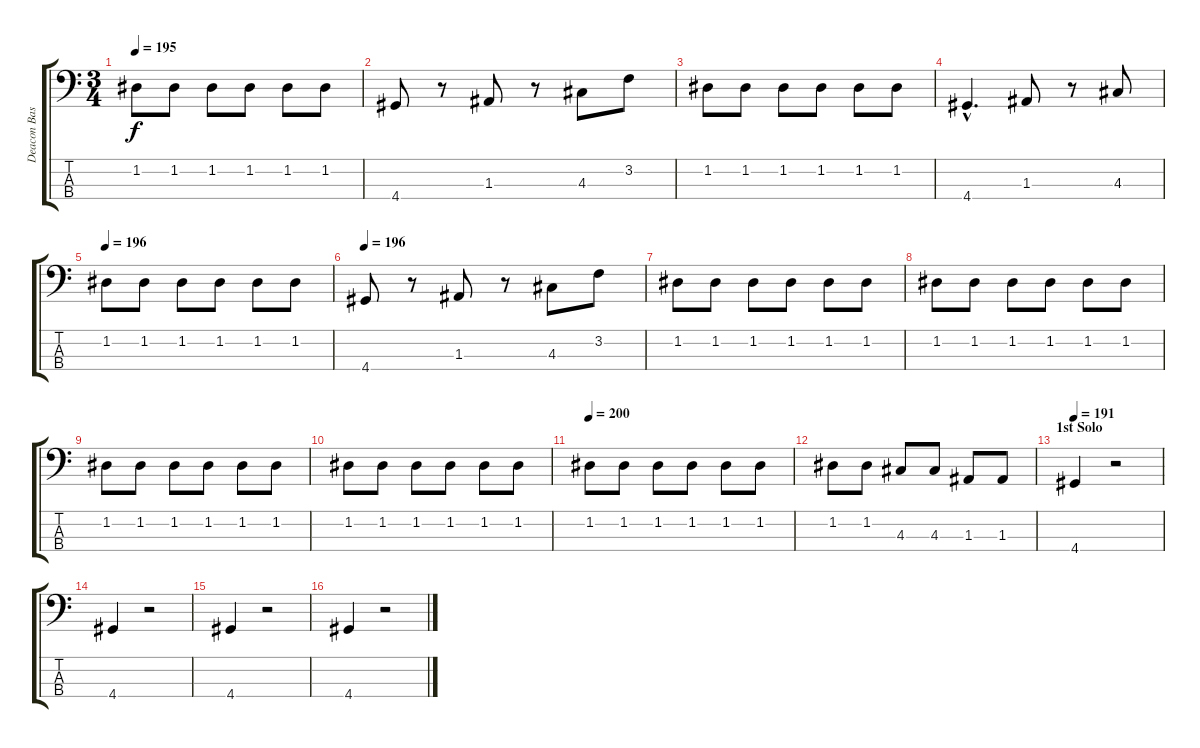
\track ("Deacon Bass" "Deacon Bas") {instrument electricbassfinger}
\staff {score tabs}
\tuning (G2 D2 A1 E1) {hide}
\ts (3 4)
\tempo 195
\clef f4
\ks c
1.2.8{dy f} 1.2.8 1.2.8 1.2.8 1.2.8 1.2.8 |
4.4.8 r.8 1.3.8 r.8 4.3.8 3.2.8 |
1.2.8 1.2.8 1.2.8 1.2.8 1.2.8 1.2.8 |
4.4{hac}.4{d} 1.3.8 r.8 4.3.8 |
\tempo 196
1.2.8 1.2.8 1.2.8 1.2.8 1.2.8 1.2.8 |
\tempo 196
4.4.8 r.8 1.3.8 r.8 4.3.8 3.2.8 |
1.2.8 1.2.8 1.2.8 1.2.8 1.2.8 1.2.8 |
1.2.8 1.2.8 1.2.8 1.2.8 1.2.8 1.2.8 |
1.2.8 1.2.8 1.2.8 1.2.8 1.2.8 1.2.8 |
1.2.8 1.2.8 1.2.8 1.2.8 1.2.8 1.2.8 |
\tempo 200
1.2.8 1.2.8 1.2.8 1.2.8 1.2.8 1.2.8 |
1.2.8 1.2.8 4.3.8 4.3.8 1.3.8 1.3.8 |
\section ("" "1st Solo")
\tempo 191
4.4.4 r.2 |
4.4.4 r.2 |
4.4.4 r.2 |
4.4.4 r.2
